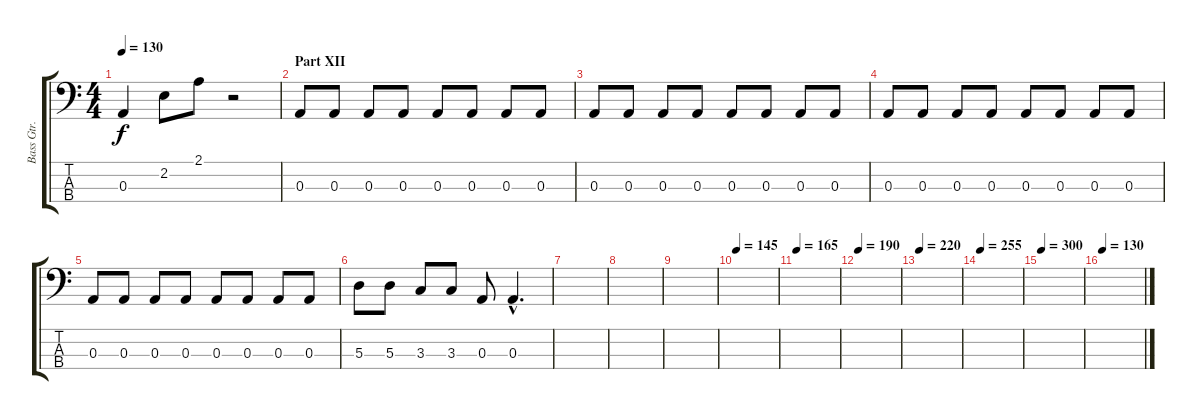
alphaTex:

\track ("Bass Gtr." "Bass Gtr.") {instrument acousticguitarnylon}
\staff {score tabs}
\tuning (G2 D2 A1 E1) {hide}
\ts (4 4)
\tempo 130
\clef f4
\ks c
0.3.4{dy f} 2.2.8 2.1.8 r.2 |
\section ("" "Part XII")
0.3.8 0.3.8 0.3.8 0.3.8 0.3.8 0.3.8 0.3.8 0.3.8 |
0.3.8 0.3.8 0.3.8 0.3.8 0.3.8 0.3.8 0.3.8 0.3.8 |
0.3.8 0.3.8 0.3.8 0.3.8 0.3.8 0.3.8 0.3.8 0.3.8 |
0.3.8 0.3.8 0.3.8 0.3.8 0.3.8 0.3.8 0.3.8 0.3.8 |
5.3.8 5.3.8 3.3.8 3.3.8 0.3.8 0.3{hac}.4{d} |
|
|
|
\tempo 145
|
\tempo 165
|
\tempo 190
|
\tempo 220
|
\tempo 255
|
\tempo 300
|
\tempo 130
